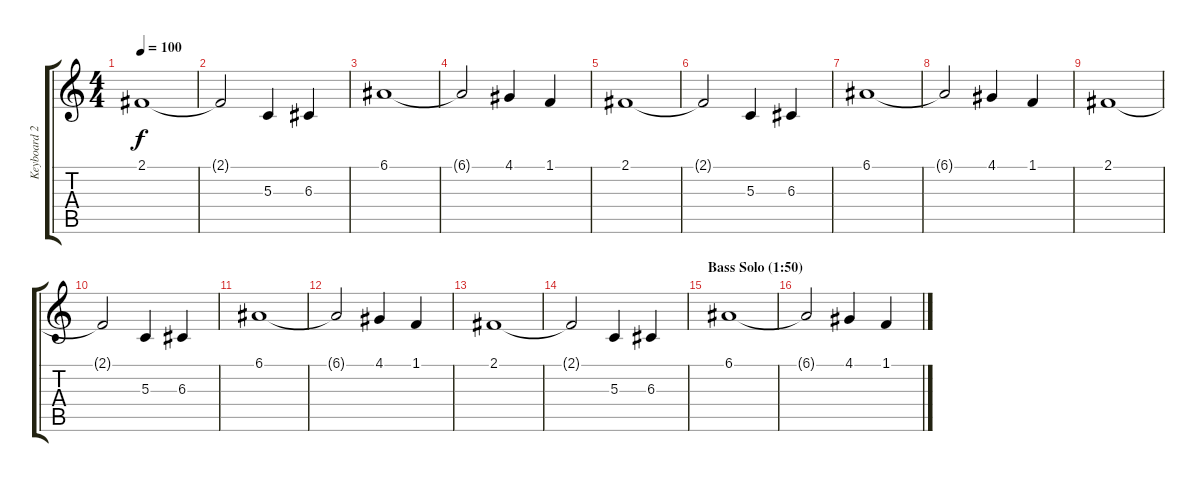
\track ("Keyboard 2" "Keyboard 2") {instrument stringensemble1}
\staff {score tabs}
\tuning (E4 B3 G3 D3 A2 C2) {hide}
\ts (4 4)
\tempo 100
\clef g2
\ks c
2.1.1{dy f} |
2.1{t}.2 5.3.4 6.3.4 |
6.1.1 |
6.1{t}.2 4.1.4 1.1.4 |
2.1.1 |
2.1{t}.2 5.3.4 6.3.4 |
6.1.1 |
6.1{t}.2 4.1.4 1.1.4 |
2.1.1 |
2.1{t}.2 5.3.4 6.3.4 |
6.1.1 |
6.1{t}.2 4.1.4 1.1.4 |
2.1.1 |
2.1{t}.2 5.3.4 6.3.4 |
\section ("" "Bass Solo (1:50)")
6.1.1 |
6.1{t}.2 4.1.4 1.1.4
